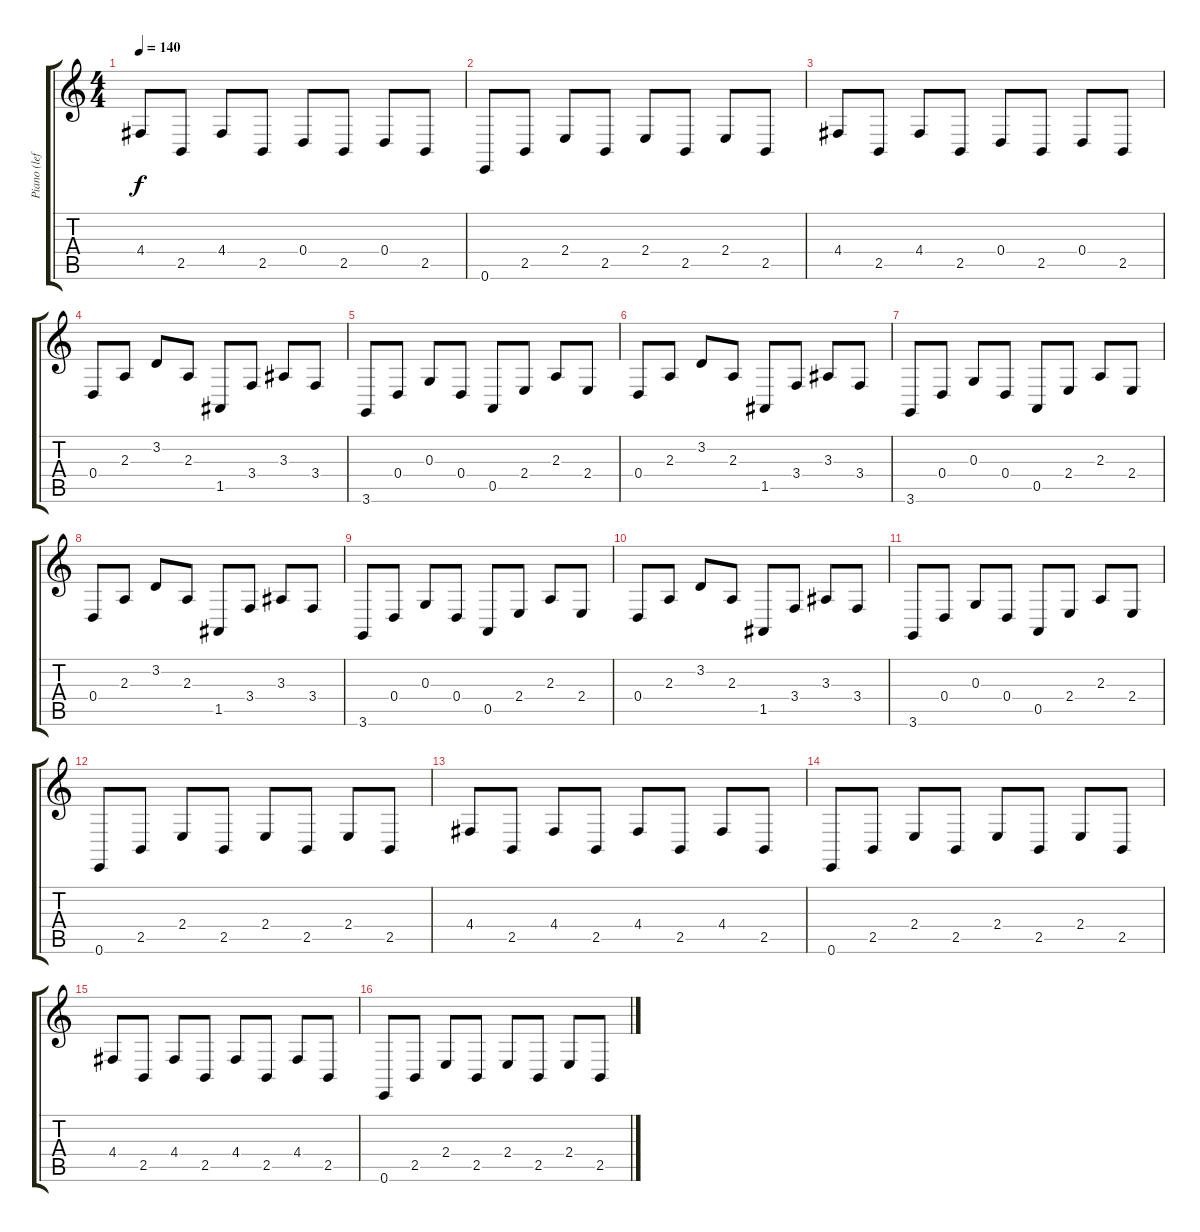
\track ("Piano (left)" "Piano (lef") {instrument brightacousticpiano}
\staff {score tabs}
\tuning (E4 B3 G3 D3 A2 E2) {hide}
\ts (4 4)
\tempo 140
\clef g2
\ks c
4.4.8{dy f} 2.5.8 4.4.8 2.5.8 0.4.8 2.5.8 0.4.8 2.5.8 |
0.6.8 2.5.8 2.4.8 2.5.8 2.4.8 2.5.8 2.4.8 2.5.8 |
4.4.8 2.5.8 4.4.8 2.5.8 0.4.8 2.5.8 0.4.8 2.5.8 |
0.4.8 2.3.8 3.2.8 2.3.8 1.5.8 3.4.8 3.3.8 3.4.8 |
3.6.8 0.4.8 0.3.8 0.4.8 0.5.8 2.4.8 2.3.8 2.4.8 |
0.4.8 2.3.8 3.2.8 2.3.8 1.5.8 3.4.8 3.3.8 3.4.8 |
3.6.8 0.4.8 0.3.8 0.4.8 0.5.8 2.4.8 2.3.8 2.4.8 |
0.4.8 2.3.8 3.2.8 2.3.8 1.5.8 3.4.8 3.3.8 3.4.8 |
3.6.8 0.4.8 0.3.8 0.4.8 0.5.8 2.4.8 2.3.8 2.4.8 |
0.4.8 2.3.8 3.2.8 2.3.8 1.5.8 3.4.8 3.3.8 3.4.8 |
3.6.8 0.4.8 0.3.8 0.4.8 0.5.8 2.4.8 2.3.8 2.4.8 |
0.6.8 2.5.8 2.4.8 2.5.8 2.4.8 2.5.8 2.4.8 2.5.8 |
4.4.8 2.5.8 4.4.8 2.5.8 4.4.8 2.5.8 4.4.8 2.5.8 |
0.6.8 2.5.8 2.4.8 2.5.8 2.4.8 2.5.8 2.4.8 2.5.8 |
4.4.8 2.5.8 4.4.8 2.5.8 4.4.8 2.5.8 4.4.8 2.5.8 |
0.6.8 2.5.8 2.4.8 2.5.8 2.4.8 2.5.8 2.4.8 2.5.8
